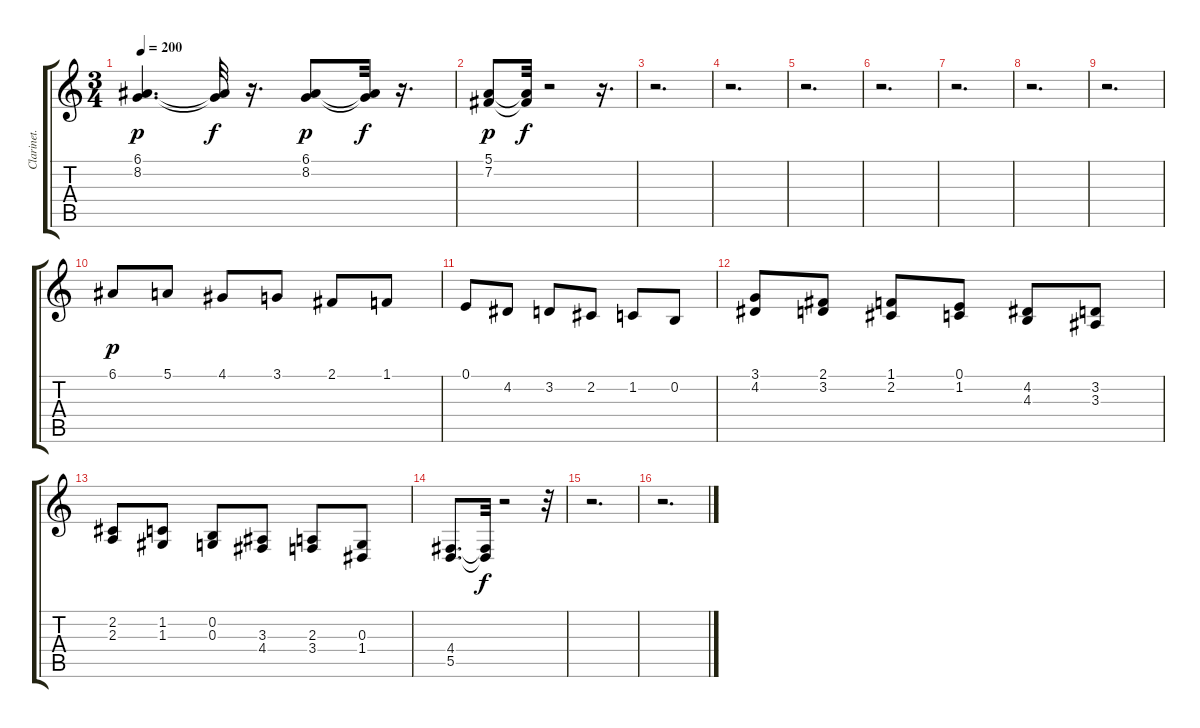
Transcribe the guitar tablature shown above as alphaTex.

\track ("Clarinet." "Clarinet.") {instrument clarinet}
\staff {score tabs}
\tuning (E4 B3 G3 D3 A2 E2) {hide}
\ts (3 4)
\tempo 200
\clef g2
\ks c
(6.1 8.2).4{d dy p} (6.1{t} 8.2{t}).32{dy f} r.16{d} (6.1 8.2).8{dy p} (6.1{t} 8.2{t}).32{dy f} r.16{d} |
(5.1 7.2).8{dy p} (5.1{t} 7.2{t}).32{dy f} r.2 r.16{d} |
r.2{d} |
r.2{d} |
r.2{d} |
r.2{d} |
r.2{d} |
r.2{d} |
r.2{d} |
6.1.8{dy p} 5.1.8 4.1.8 3.1.8 2.1.8 1.1.8 |
0.1.8 4.2.8 3.2.8 2.2.8 1.2.8 0.2.8 |
(3.1 4.2).8 (2.1 3.2).8 (1.1 2.2).8 (0.1 1.2).8 (4.2 4.3).8 (3.2 3.3).8 |
(2.2 2.3).8 (1.2 1.3).8 (0.2 0.3).8 (3.3 4.4).8 (2.3 3.4).8 (0.3 1.4).8 |
(4.4 5.5).8{d} (4.4{t} 5.5{t}).32{dy f} r.2 r.32 |
r.2{d} |
r.2{d}
